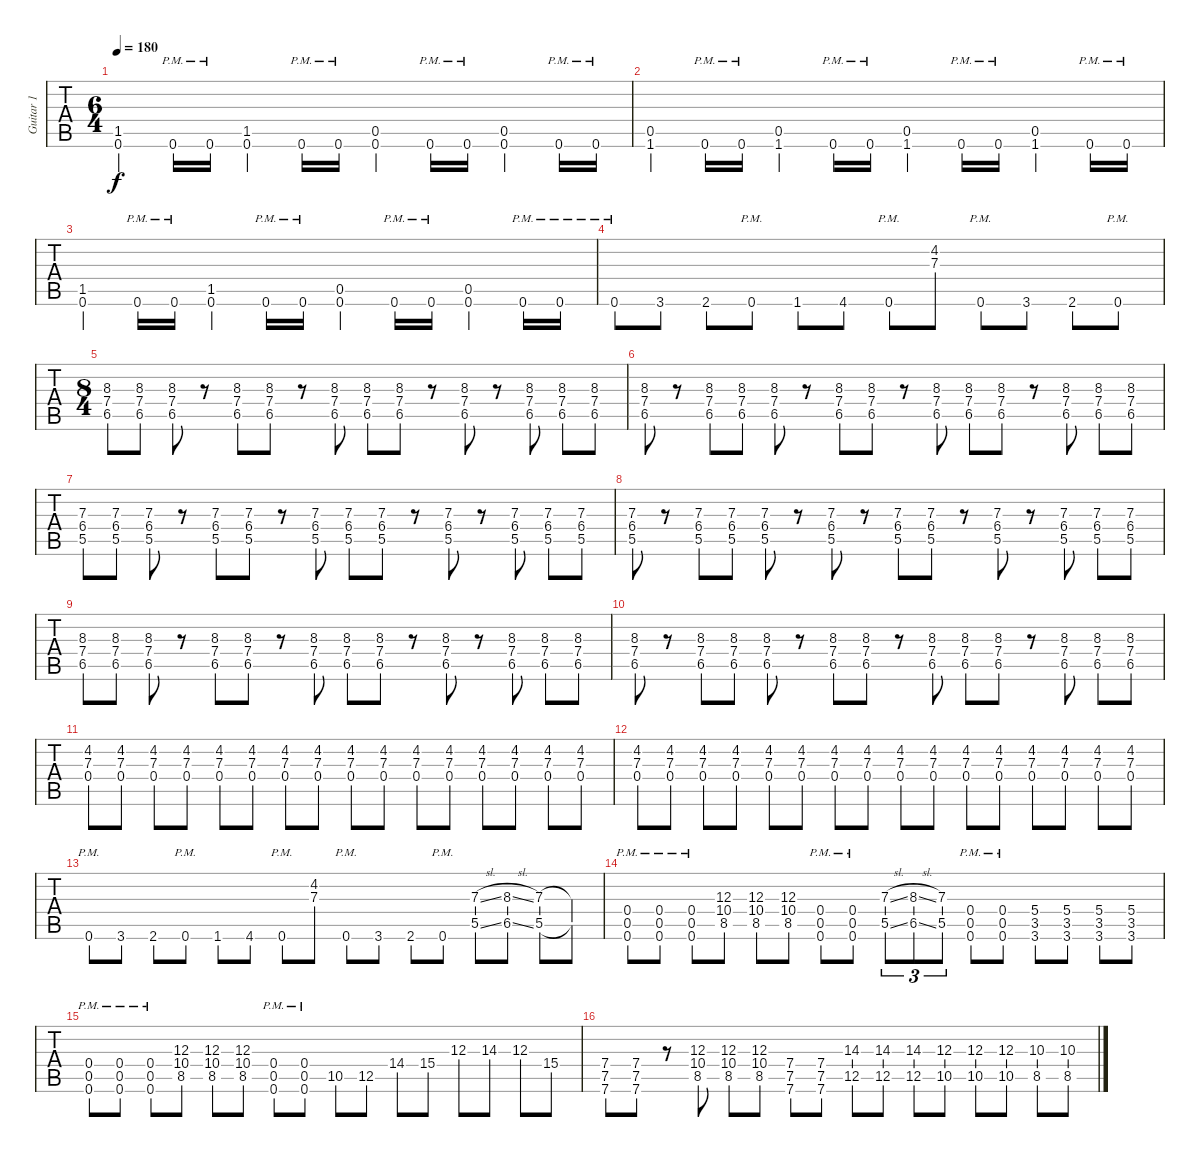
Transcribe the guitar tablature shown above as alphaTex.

\track ("Guitar 1" "Guitar 1") {instrument distortionguitar}
\staff {tabs}
\tuning (Eb4 Bb3 Gb3 Db3 Ab2 Db2) {hide}
\ts (6 4)
\tempo 180
\clef g2
\ks c
(1.5 0.6).4{dy f} 0.6{pm}.16 0.6{pm}.16 (1.5 0.6).4 0.6{pm}.16 0.6{pm}.16 (0.5 0.6).4 0.6{pm}.16 0.6{pm}.16 (0.5 0.6).4 0.6{pm}.16 0.6{pm}.16 |
(0.5 1.6).4 0.6{pm}.16 0.6{pm}.16 (0.5 1.6).4 0.6{pm}.16 0.6{pm}.16 (0.5 1.6).4 0.6{pm}.16 0.6{pm}.16 (0.5 1.6).4 0.6{pm}.16 0.6{pm}.16 |
(1.5 0.6).4 0.6{pm}.16 0.6{pm}.16 (1.5 0.6).4 0.6{pm}.16 0.6{pm}.16 (0.5 0.6).4 0.6{pm}.16 0.6{pm}.16 (0.5 0.6).4 0.6{pm}.16 0.6{pm}.16 |
0.6{pm}.8 3.6.8 2.6.8 0.6{pm}.8 1.6.8 4.6.8 0.6{pm}.8 (4.2 7.3).8 0.6{pm}.8 3.6.8 2.6.8 0.6{pm}.8 |
\ts (8 4)
(8.3 7.4 6.5).8 (8.3 7.4 6.5).8 (8.3 7.4 6.5).8 r.8 (8.3 7.4 6.5).8 (8.3 7.4 6.5).8 r.8 (8.3 7.4 6.5).8 (8.3 7.4 6.5).8 (8.3 7.4 6.5).8 r.8 (8.3 7.4 6.5).8 r.8 (8.3 7.4 6.5).8 (8.3 7.4 6.5).8 (8.3 7.4 6.5).8 |
(8.3 7.4 6.5).8 r.8 (8.3 7.4 6.5).8 (8.3 7.4 6.5).8 (8.3 7.4 6.5).8 r.8 (8.3 7.4 6.5).8 (8.3 7.4 6.5).8 r.8 (8.3 7.4 6.5).8 (8.3 7.4 6.5).8 (8.3 7.4 6.5).8 r.8 (8.3 7.4 6.5).8 (8.3 7.4 6.5).8 (8.3 7.4 6.5).8 |
(7.3 6.4 5.5).8 (7.3 6.4 5.5).8 (7.3 6.4 5.5).8 r.8 (7.3 6.4 5.5).8 (7.3 6.4 5.5).8 r.8 (7.3 6.4 5.5).8 (7.3 6.4 5.5).8 (7.3 6.4 5.5).8 r.8 (7.3 6.4 5.5).8 r.8 (7.3 6.4 5.5).8 (7.3 6.4 5.5).8 (7.3 6.4 5.5).8 |
(7.3 6.4 5.5).8 r.8 (7.3 6.4 5.5).8 (7.3 6.4 5.5).8 (7.3 6.4 5.5).8 r.8 (7.3 6.4 5.5).8 r.8 (7.3 6.4 5.5).8 (7.3 6.4 5.5).8 r.8 (7.3 6.4 5.5).8 r.8 (7.3 6.4 5.5).8 (7.3 6.4 5.5).8 (7.3 6.4 5.5).8 |
(8.3 7.4 6.5).8 (8.3 7.4 6.5).8 (8.3 7.4 6.5).8 r.8 (8.3 7.4 6.5).8 (8.3 7.4 6.5).8 r.8 (8.3 7.4 6.5).8 (8.3 7.4 6.5).8 (8.3 7.4 6.5).8 r.8 (8.3 7.4 6.5).8 r.8 (8.3 7.4 6.5).8 (8.3 7.4 6.5).8 (8.3 7.4 6.5).8 |
(8.3 7.4 6.5).8 r.8 (8.3 7.4 6.5).8 (8.3 7.4 6.5).8 (8.3 7.4 6.5).8 r.8 (8.3 7.4 6.5).8 (8.3 7.4 6.5).8 r.8 (8.3 7.4 6.5).8 (8.3 7.4 6.5).8 (8.3 7.4 6.5).8 r.8 (8.3 7.4 6.5).8 (8.3 7.4 6.5).8 (8.3 7.4 6.5).8 |
(4.2 7.3 0.4).8 (4.2 7.3 0.4).8 (4.2 7.3 0.4).8 (4.2 7.3 0.4).8 (4.2 7.3 0.4).8 (4.2 7.3 0.4).8 (4.2 7.3 0.4).8 (4.2 7.3 0.4).8 (4.2 7.3 0.4).8 (4.2 7.3 0.4).8 (4.2 7.3 0.4).8 (4.2 7.3 0.4).8 (4.2 7.3 0.4).8 (4.2 7.3 0.4).8 (4.2 7.3 0.4).8 (4.2 7.3 0.4).8 |
(4.2 7.3 0.4).8 (4.2 7.3 0.4).8 (4.2 7.3 0.4).8 (4.2 7.3 0.4).8 (4.2 7.3 0.4).8 (4.2 7.3 0.4).8 (4.2 7.3 0.4).8 (4.2 7.3 0.4).8 (4.2 7.3 0.4).8 (4.2 7.3 0.4).8 (4.2 7.3 0.4).8 (4.2 7.3 0.4).8 (4.2 7.3 0.4).8 (4.2 7.3 0.4).8 (4.2 7.3 0.4).8 (4.2 7.3 0.4).8 |
0.6{pm}.8 3.6.8 2.6.8 0.6{pm}.8 1.6.8 4.6.8 0.6{pm}.8 (4.2 7.3).8 0.6{pm}.8 3.6.8 2.6.8 0.6{pm}.8 (7.3{sl} 5.5{sl}).8 (8.3{sl} 6.5{sl}).8 (7.3 5.5).8 (7.3{t} 5.5{t}).8 |
(0.4{pm} 0.5{pm} 0.6{pm}).8 (0.4{pm} 0.5{pm} 0.6{pm}).8 (0.4{pm} 0.5{pm} 0.6{pm}).8 (12.3 10.4 8.5).8 (12.3 10.4 8.5).8 (12.3 10.4 8.5).8 (0.4{pm} 0.5{pm} 0.6{pm}).8 (0.4{pm} 0.5{pm} 0.6{pm}).8 (7.3{sl} 5.5{sl}).8{tu (3 2)} (8.3{sl} 6.5{sl}).8{tu (3 2)} (7.3 5.5).8{tu (3 2)} (0.4{pm} 0.5{pm} 0.6{pm}).8 (0.4{pm} 0.5{pm} 0.6{pm}).8 (5.4 3.5 3.6).8 (5.4 3.5 3.6).8 (5.4 3.5 3.6).8 (5.4 3.5 3.6).8 |
(0.4{pm} 0.5{pm} 0.6{pm}).8 (0.4{pm} 0.5{pm} 0.6{pm}).8 (0.4{pm} 0.5{pm} 0.6{pm}).8 (12.3 10.4 8.5).8 (12.3 10.4 8.5).8 (12.3 10.4 8.5).8 (0.4{pm} 0.5{pm} 0.6{pm}).8 (0.4{pm} 0.5{pm} 0.6{pm}).8 10.5.8 12.5.8 14.4.8 15.4.8 12.3.8 14.3.8 12.3.8 15.4.8 |
(7.4 7.5 7.6).8 (7.4 7.5 7.6).8 r.8 (12.3 10.4 8.5).8 (12.3 10.4 8.5).8 (12.3 10.4 8.5).8 (7.4 7.5 7.6).8 (7.4 7.5 7.6).8 (14.3 12.5).8 (14.3 12.5).8 (14.3 12.5).8 (12.3 10.5).8 (12.3 10.5).8 (12.3 10.5).8 (10.3 8.5).8 (10.3 8.5).8
